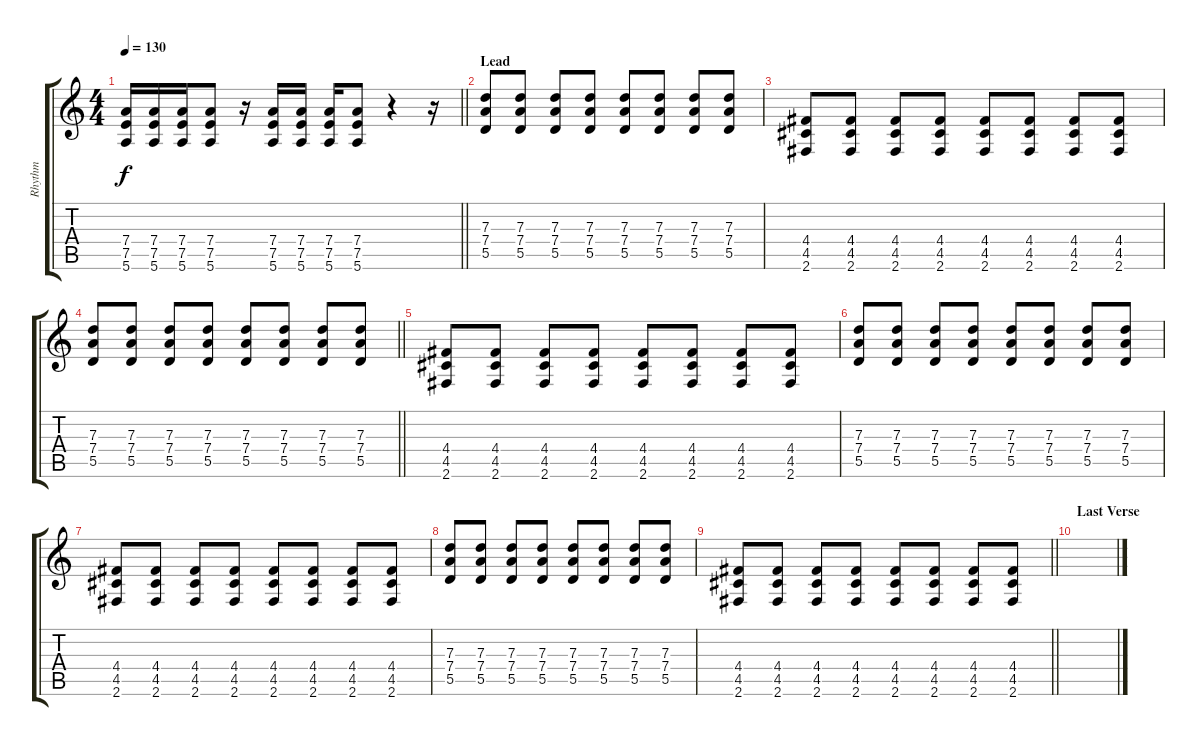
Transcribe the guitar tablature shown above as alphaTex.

\track ("Rhythm" "Rhythm") {instrument distortionguitar}
\staff {score tabs}
\tuning (E4 B3 G3 D3 A2 E2) {hide}
\ts (4 4)
\tempo 130
\clef g2
\barLineRight lightlight
\ks c
(7.4 7.5 5.6).16{dy f} (7.4 7.5 5.6).16 (7.4 7.5 5.6).16 (7.4 7.5 5.6).8 r.16 (7.4 7.5 5.6).16 (7.4 7.5 5.6).16 (7.4 7.5 5.6).16 (7.4 7.5 5.6).8 r.4 r.16 |
\section ("" "Lead")
(7.3 7.4 5.5).8 (7.3 7.4 5.5).8 (7.3 7.4 5.5).8 (7.3 7.4 5.5).8 (7.3 7.4 5.5).8 (7.3 7.4 5.5).8 (7.3 7.4 5.5).8 (7.3 7.4 5.5).8 |
(4.4 4.5 2.6).8 (4.4 4.5 2.6).8 (4.4 4.5 2.6).8 (4.4 4.5 2.6).8 (4.4 4.5 2.6).8 (4.4 4.5 2.6).8 (4.4 4.5 2.6).8 (4.4 4.5 2.6).8 |
\barLineRight lightlight
(7.3 7.4 5.5).8 (7.3 7.4 5.5).8 (7.3 7.4 5.5).8 (7.3 7.4 5.5).8 (7.3 7.4 5.5).8 (7.3 7.4 5.5).8 (7.3 7.4 5.5).8 (7.3 7.4 5.5).8 |
\section ("" "")
(4.4 4.5 2.6).8 (4.4 4.5 2.6).8 (4.4 4.5 2.6).8 (4.4 4.5 2.6).8 (4.4 4.5 2.6).8 (4.4 4.5 2.6).8 (4.4 4.5 2.6).8 (4.4 4.5 2.6).8 |
(7.3 7.4 5.5).8 (7.3 7.4 5.5).8 (7.3 7.4 5.5).8 (7.3 7.4 5.5).8 (7.3 7.4 5.5).8 (7.3 7.4 5.5).8 (7.3 7.4 5.5).8 (7.3 7.4 5.5).8 |
(4.4 4.5 2.6).8 (4.4 4.5 2.6).8 (4.4 4.5 2.6).8 (4.4 4.5 2.6).8 (4.4 4.5 2.6).8 (4.4 4.5 2.6).8 (4.4 4.5 2.6).8 (4.4 4.5 2.6).8 |
(7.3 7.4 5.5).8 (7.3 7.4 5.5).8 (7.3 7.4 5.5).8 (7.3 7.4 5.5).8 (7.3 7.4 5.5).8 (7.3 7.4 5.5).8 (7.3 7.4 5.5).8 (7.3 7.4 5.5).8 |
\barLineRight lightlight
(4.4 4.5 2.6).8 (4.4 4.5 2.6).8 (4.4 4.5 2.6).8 (4.4 4.5 2.6).8 (4.4 4.5 2.6).8 (4.4 4.5 2.6).8 (4.4 4.5 2.6).8 (4.4 4.5 2.6).8 |
\section ("" "Last Verse")
